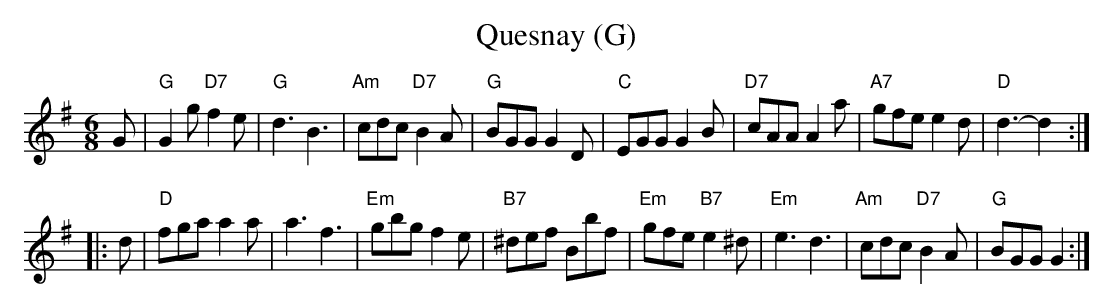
X:1
T: Quesnay (G)
M: 6/8
L: 1/8
K: G
G \
| "G"G2g "D7"f2e | "G"d3 B3 | "Am"cdc "D7"B2A | "G"BGG G2D \
| "C"EGG G2B | "D7"cAA A2a | "A7"gfe e2d | "D"d3- d2 :|
|: d \
| "D"fga a2a | a3 f3 | "Em"gbg f2e | "B7"^def Bbf \
| "Em"gfe "B7"e2^d | "Em"e3 d3 | "Am"cdc "D7"B2A | "G"BGG G2 :|
